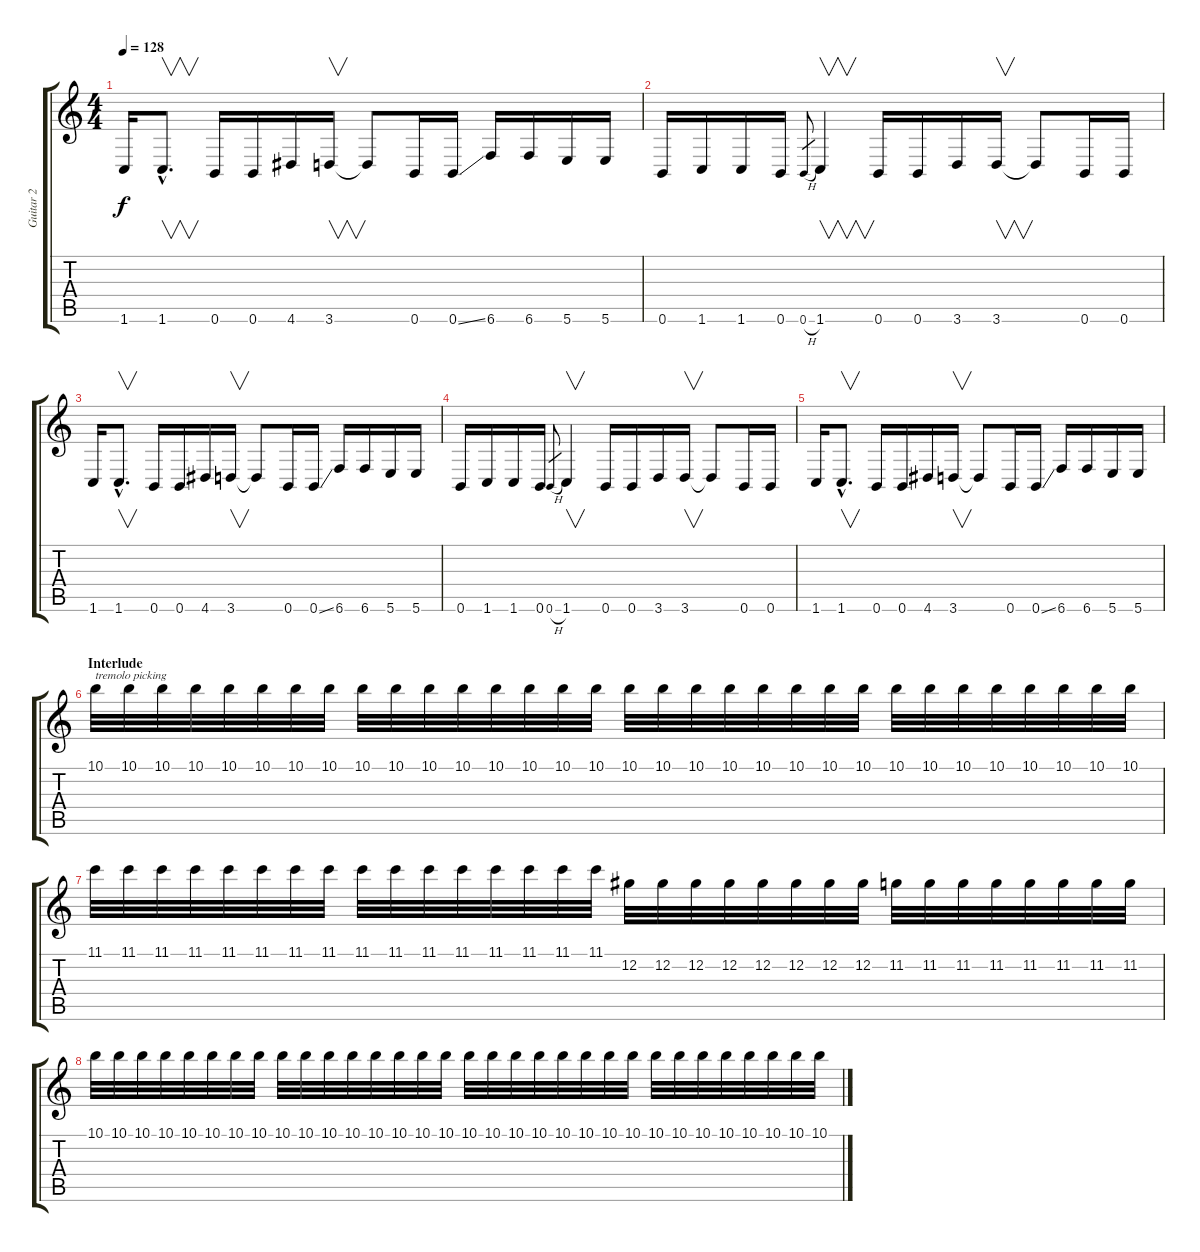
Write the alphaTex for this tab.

\track ("Guitar 2" "Guitar 2") {instrument distortionguitar}
\staff {score tabs}
\tuning (Db4 Ab3 E3 B2 Gb2 B1) {hide}
\ts (4 4)
\tempo 128
\clef g2
\ks c
1.6.16{dy f} 1.6{hac}.8{v d} 0.6.16 0.6.16 4.6.16 3.6.16{v} 3.6{t}.8 0.6.16 0.6{ss}.16 6.6.16 6.6.16 5.6.16 5.6.16 |
0.6.16 1.6.16 1.6.16 0.6.16 0.6{h}.8{gr} 1.6.4{v} 0.6.16 0.6.16 3.6.16 3.6.16{v} 3.6{t}.8 0.6.16 0.6.16 |
1.6.16 1.6{hac}.8{v d} 0.6.16 0.6.16 4.6.16 3.6.16{v} 3.6{t}.8 0.6.16 0.6{ss}.16 6.6.16 6.6.16 5.6.16 5.6.16 |
0.6.16 1.6.16 1.6.16 0.6.16 0.6{h}.8{gr} 1.6.4{v} 0.6.16 0.6.16 3.6.16 3.6.16{v} 3.6{t}.8 0.6.16 0.6.16 |
1.6.16 1.6{hac}.8{v d} 0.6.16 0.6.16 4.6.16 3.6.16{v} 3.6{t}.8 0.6.16 0.6{ss}.16 6.6.16 6.6.16 5.6.16 5.6.16 |
\section ("" "Interlude")
10.1.32{txt "tremolo picking"} 10.1.32 10.1.32 10.1.32 10.1.32 10.1.32 10.1.32 10.1.32 10.1.32 10.1.32 10.1.32 10.1.32 10.1.32 10.1.32 10.1.32 10.1.32 10.1.32 10.1.32 10.1.32 10.1.32 10.1.32 10.1.32 10.1.32 10.1.32 10.1.32 10.1.32 10.1.32 10.1.32 10.1.32 10.1.32 10.1.32 10.1.32 |
11.1.32 11.1.32 11.1.32 11.1.32 11.1.32 11.1.32 11.1.32 11.1.32 11.1.32 11.1.32 11.1.32 11.1.32 11.1.32 11.1.32 11.1.32 11.1.32 12.2.32 12.2.32 12.2.32 12.2.32 12.2.32 12.2.32 12.2.32 12.2.32 11.2.32 11.2.32 11.2.32 11.2.32 11.2.32 11.2.32 11.2.32 11.2.32 |
10.1.32 10.1.32 10.1.32 10.1.32 10.1.32 10.1.32 10.1.32 10.1.32 10.1.32 10.1.32 10.1.32 10.1.32 10.1.32 10.1.32 10.1.32 10.1.32 10.1.32 10.1.32 10.1.32 10.1.32 10.1.32 10.1.32 10.1.32 10.1.32 10.1.32 10.1.32 10.1.32 10.1.32 10.1.32 10.1.32 10.1.32 10.1.32
